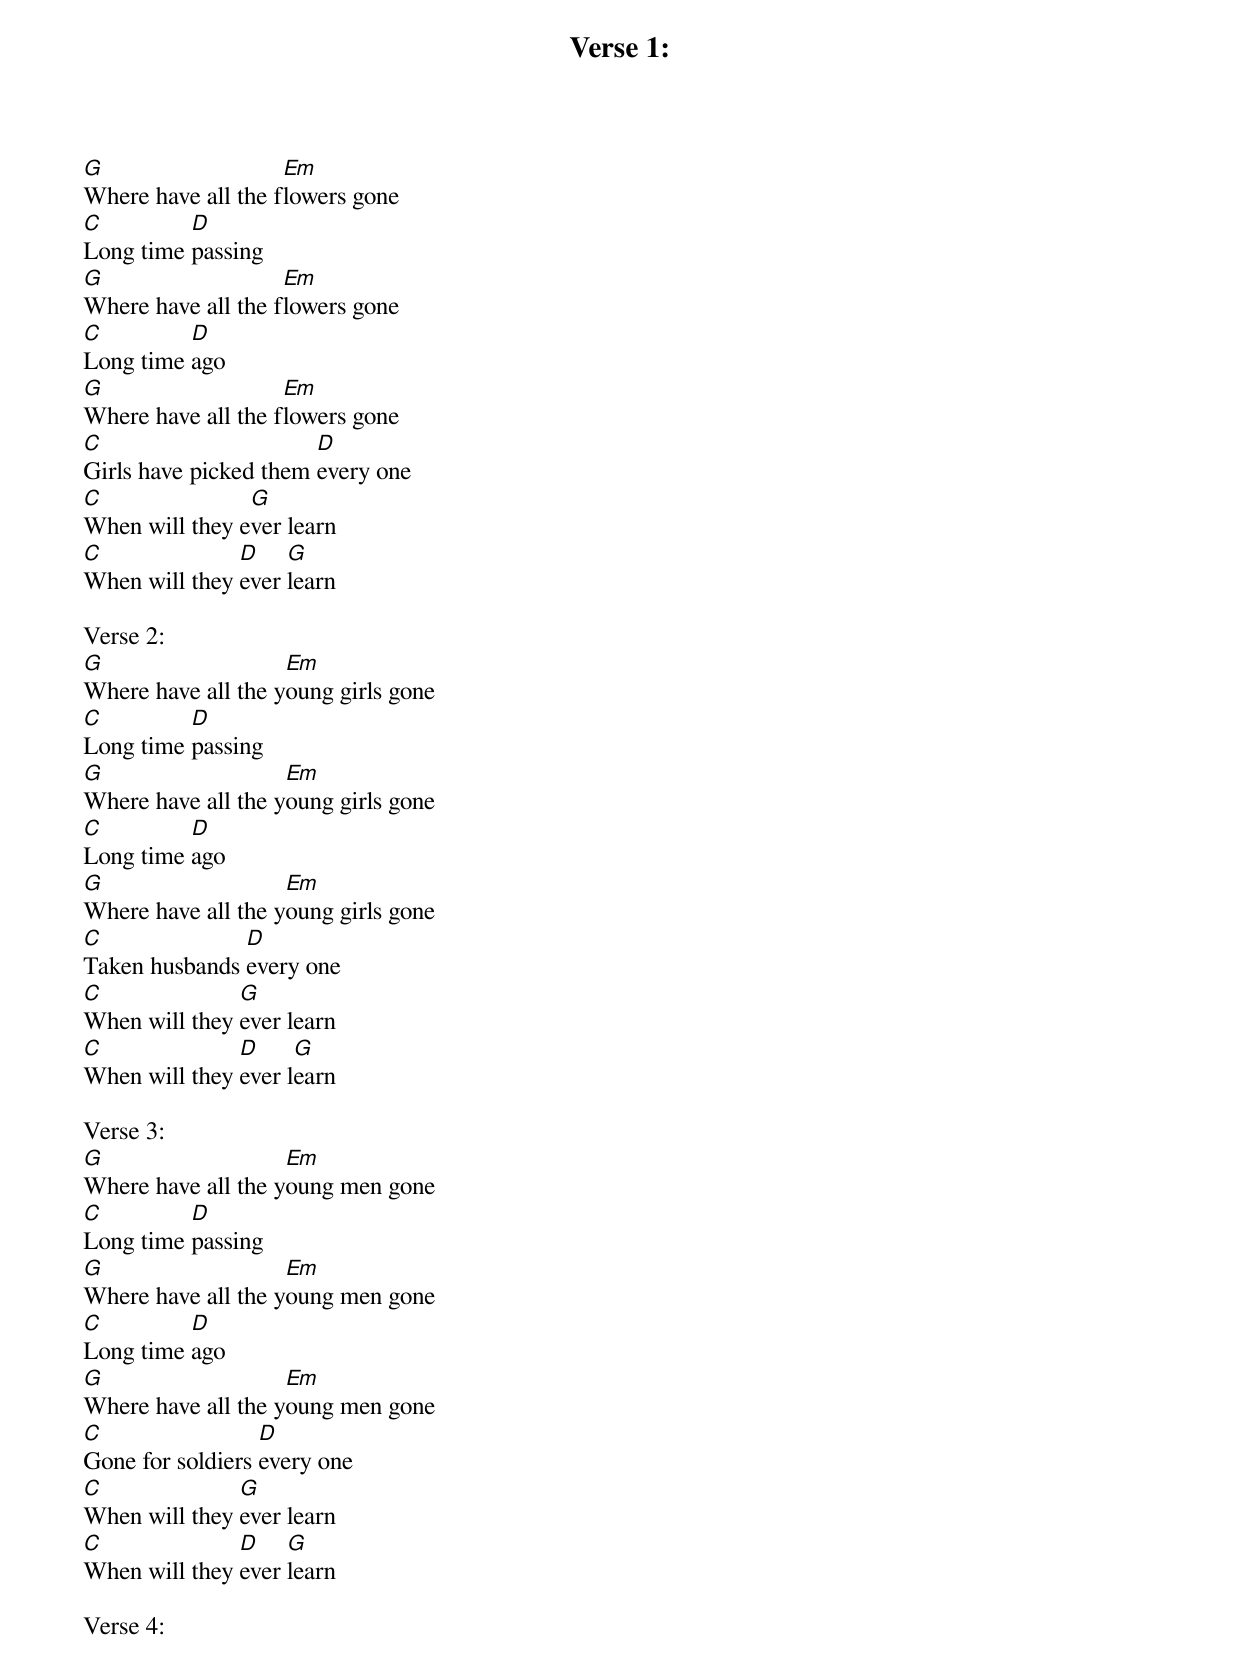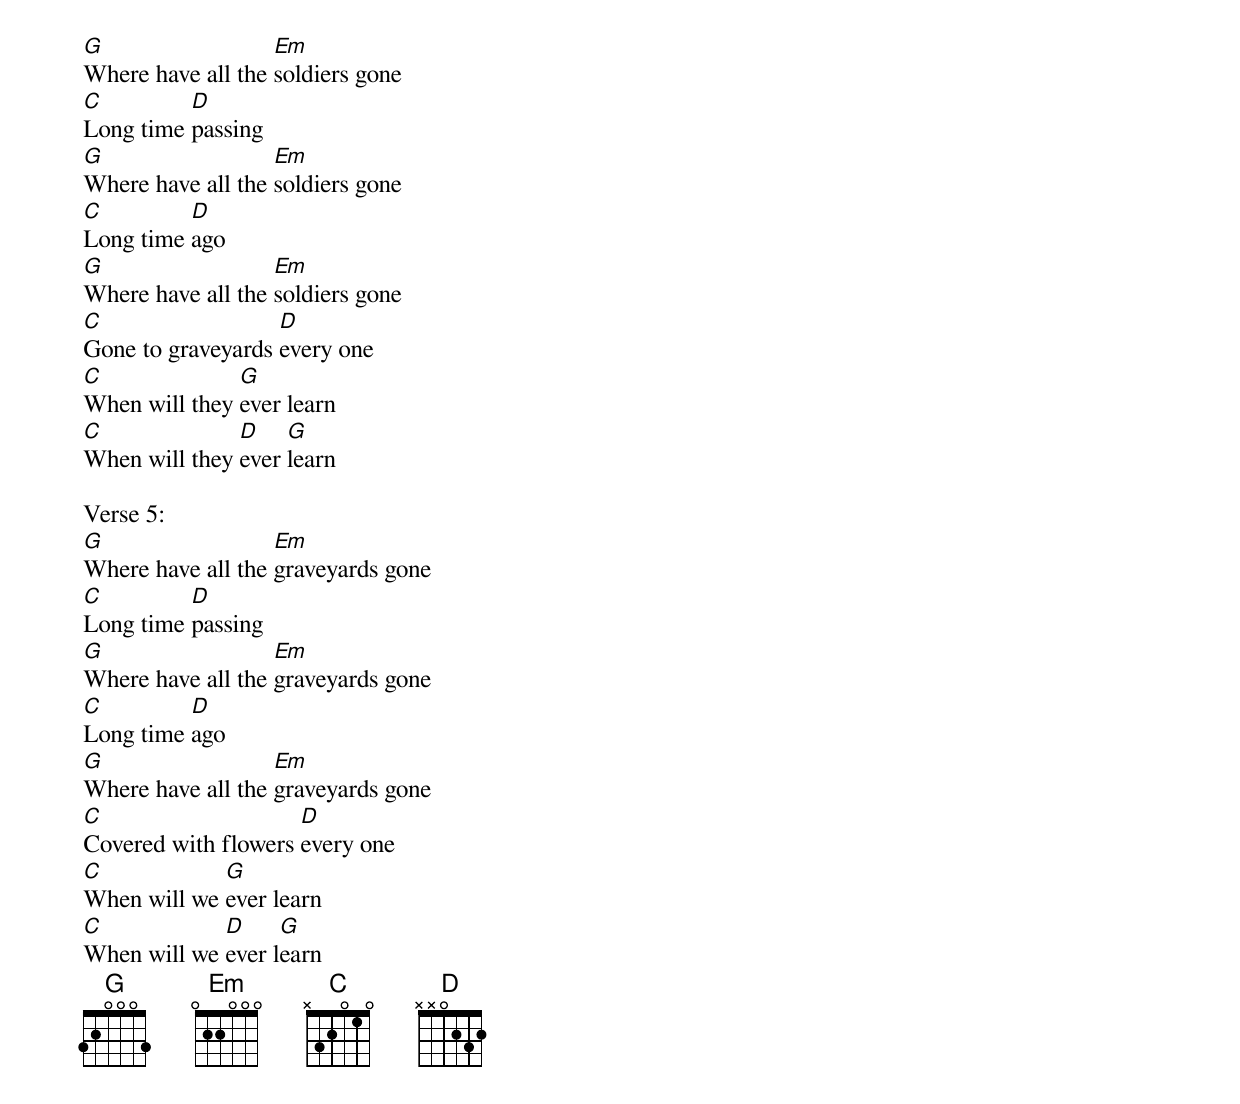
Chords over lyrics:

Verse 1:
G                   Em
Where have all the flowers gone
C         D
Long time passing
G                   Em
Where have all the flowers gone
C         D
Long time ago
G                   Em
Where have all the flowers gone
C                      D
Girls have picked them every one
C               G
When will they ever learn
C              D    G
When will they ever learn

Verse 2:
G                   Em
Where have all the young girls gone
C         D
Long time passing
G                   Em
Where have all the young girls gone
C         D
Long time ago
G                   Em
Where have all the young girls gone
C              D
Taken husbands every one
C              G
When will they ever learn
C              D     G
When will they ever learn

Verse 3:
G                   Em
Where have all the young men gone
C         D
Long time passing
G                   Em
Where have all the young men gone
C         D
Long time ago
G                   Em
Where have all the young men gone
C                 D
Gone for soldiers every one
C              G
When will they ever learn
C              D    G
When will they ever learn

Verse 4:
G                  Em
Where have all the soldiers gone
C         D
Long time passing
G                  Em
Where have all the soldiers gone
C         D
Long time ago
G                  Em
Where have all the soldiers gone
C                  D
Gone to graveyards every one
C              G
When will they ever learn
C              D    G
When will they ever learn

Verse 5:
G                  Em
Where have all the graveyards gone
C         D
Long time passing
G                  Em
Where have all the graveyards gone
C         D
Long time ago
G                  Em
Where have all the graveyards gone
C                    D
Covered with flowers every one
C            G
When will we ever learn
C            D     G
When will we ever learn
